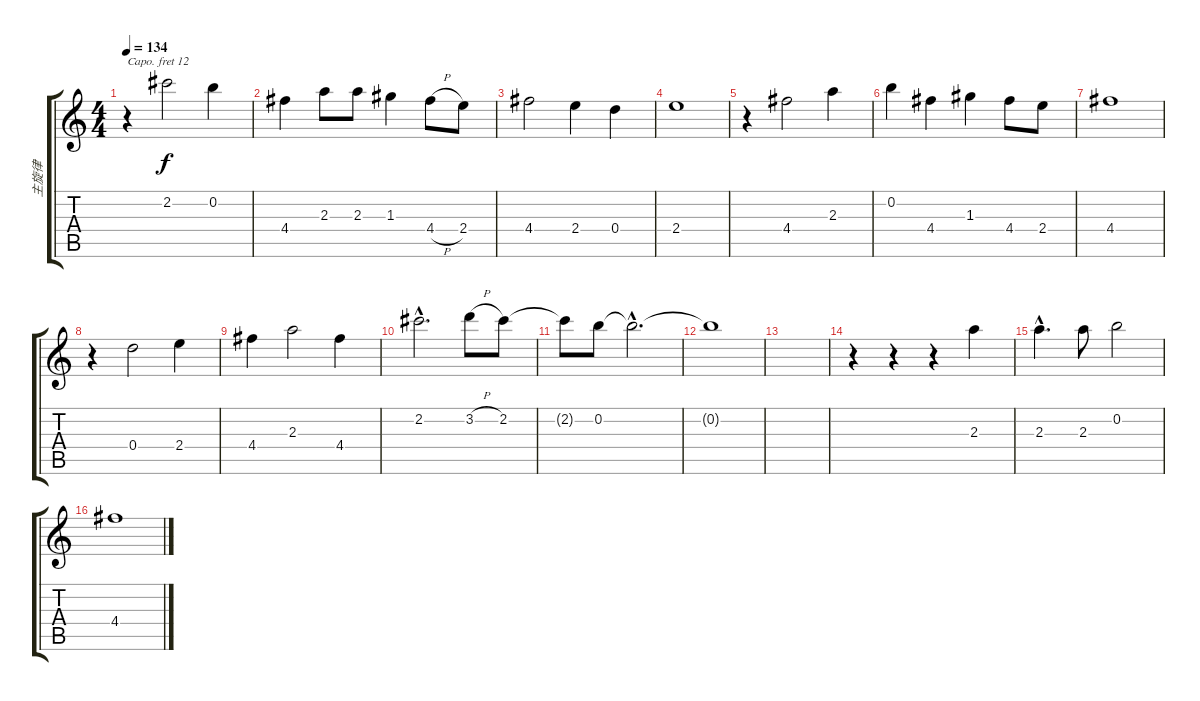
\track ("主旋律" "主旋律") {instrument acousticguitarnylon}
\staff {score tabs}
\capo 12
\tuning (E4 B3 G3 D3 A2 E2) {hide}
\ts (4 4)
\tempo 134
\clef g2
\ks c
r.4{dy f} 2.2.2 0.2.4 |
4.4.4 2.3.8 2.3.8 1.3.4 4.4{h}.8 2.4.8 |
4.4.2 2.4.4 0.4.4 |
2.4.1 |
r.4 4.4.2 2.3.4 |
0.2.4 4.4.4 1.3.4 4.4.8 2.4.8 |
4.4.1 |
r.4 0.4.2 2.4.4 |
4.4.4 2.3.2 4.4.4 |
2.2{hac}.2{d} 3.2{h}.8 2.2.8 |
2.2{t}.8 0.2.8 0.2{hac t}.2{d} |
0.2{t}.1 |
|
r.4 r.4 r.4 2.3.4 |
2.3{hac}.4{d} 2.3.8 0.2.2 |
4.4.1
